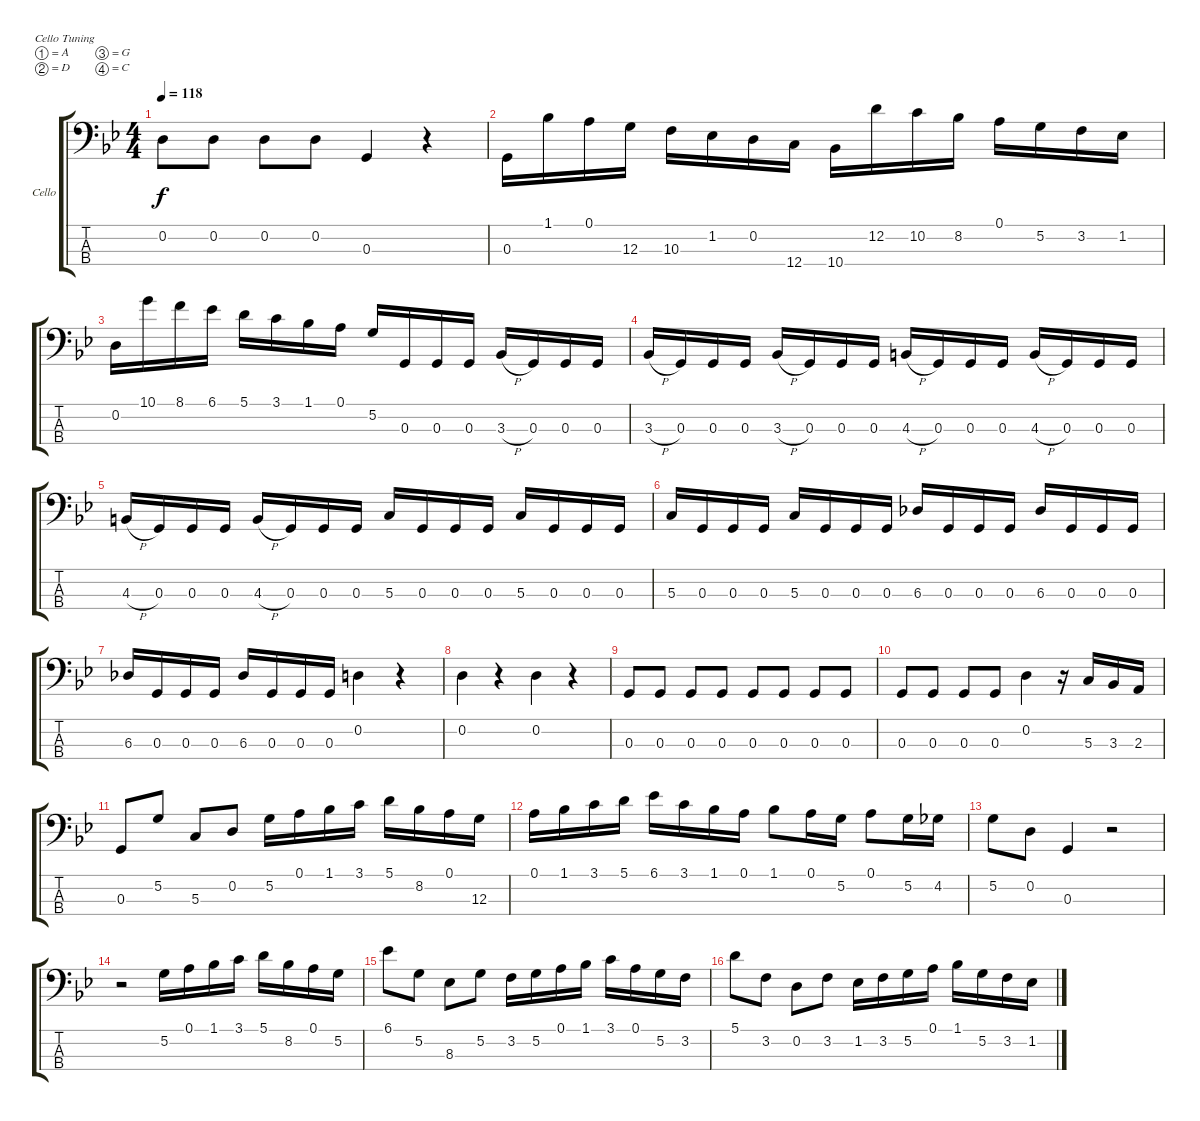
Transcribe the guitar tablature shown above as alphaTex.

\defaultSystemsLayout 4
\bracketExtendMode groupsimilarinstruments
\firstSystemTrackNameOrientation horizontal
\otherSystemsTrackNameOrientation horizontal
\track ("Cello 1" "Cello") {instrument cello}
\staff {score tabs}
\tuning (A3 D3 G2 C2)
\ts (4 4)
\tempo 118
\clef f4
\ks gminor
0.2.8{dy f} 0.2.8 0.2.8 0.2.8 0.3.4 r.4 |
0.3.16 1.1.16 0.1.16 12.3.16 10.3.16 1.2.16 0.2.16 12.4.16 10.4.16 12.2.16 10.2.16 8.2.16 0.1.16 5.2.16 3.2.16 1.2.16 |
0.2.16 10.1.16 8.1.16 6.1.16 5.1.16 3.1.16 1.1.16 0.1.16 5.2.16 0.3.16 0.3.16 0.3.16 3.3{h}.16 0.3.16 0.3.16 0.3.16 |
3.3{h}.16 0.3.16 0.3.16 0.3.16 3.3{h}.16 0.3.16 0.3.16 0.3.16 4.3{h}.16 0.3.16 0.3.16 0.3.16 4.3{h}.16 0.3.16 0.3.16 0.3.16 |
4.3{h}.16 0.3.16 0.3.16 0.3.16 4.3{h}.16 0.3.16 0.3.16 0.3.16 5.3.16 0.3.16 0.3.16 0.3.16 5.3.16 0.3.16 0.3.16 0.3.16 |
5.3.16 0.3.16 0.3.16 0.3.16 5.3.16 0.3.16 0.3.16 0.3.16 6.3.16 0.3.16 0.3.16 0.3.16 6.3.16 0.3.16 0.3.16 0.3.16 |
6.3.16 0.3.16 0.3.16 0.3.16 6.3.16 0.3.16 0.3.16 0.3.16 0.2.4 r.4 |
0.2.4 r.4 0.2.4 r.4 |
0.3.8 0.3.8 0.3.8 0.3.8 0.3.8 0.3.8 0.3.8 0.3.8 |
0.3.8 0.3.8 0.3.8 0.3.8 0.2.4 r.16 5.3.16 3.3.16 2.3.16 |
0.3.8 5.2.8 5.3.8 0.2.8 5.2.16 0.1.16 1.1.16 3.1.16 5.1.16 8.2.16 0.1.16 12.3.16 |
0.1.16 1.1.16 3.1.16 5.1.16 6.1.16 3.1.16 1.1.16 0.1.16 1.1.8 0.1.16 5.2.16 0.1.8 5.2.16 4.2.16 |
5.2.8 0.2.8 0.3.4 r.2 |
r.2 5.2.16 0.1.16 1.1.16 3.1.16 5.1.16 8.2.16 0.1.16 5.2.16 |
6.1.8 5.2.8 8.3.8 5.2.8 3.2.16 5.2.16 0.1.16 1.1.16 3.1.16 0.1.16 5.2.16 3.2.16 |
5.1.8 3.2.8 0.2.8 3.2.8 1.2.16 3.2.16 5.2.16 0.1.16 1.1.16 5.2.16 3.2.16 1.2.16
